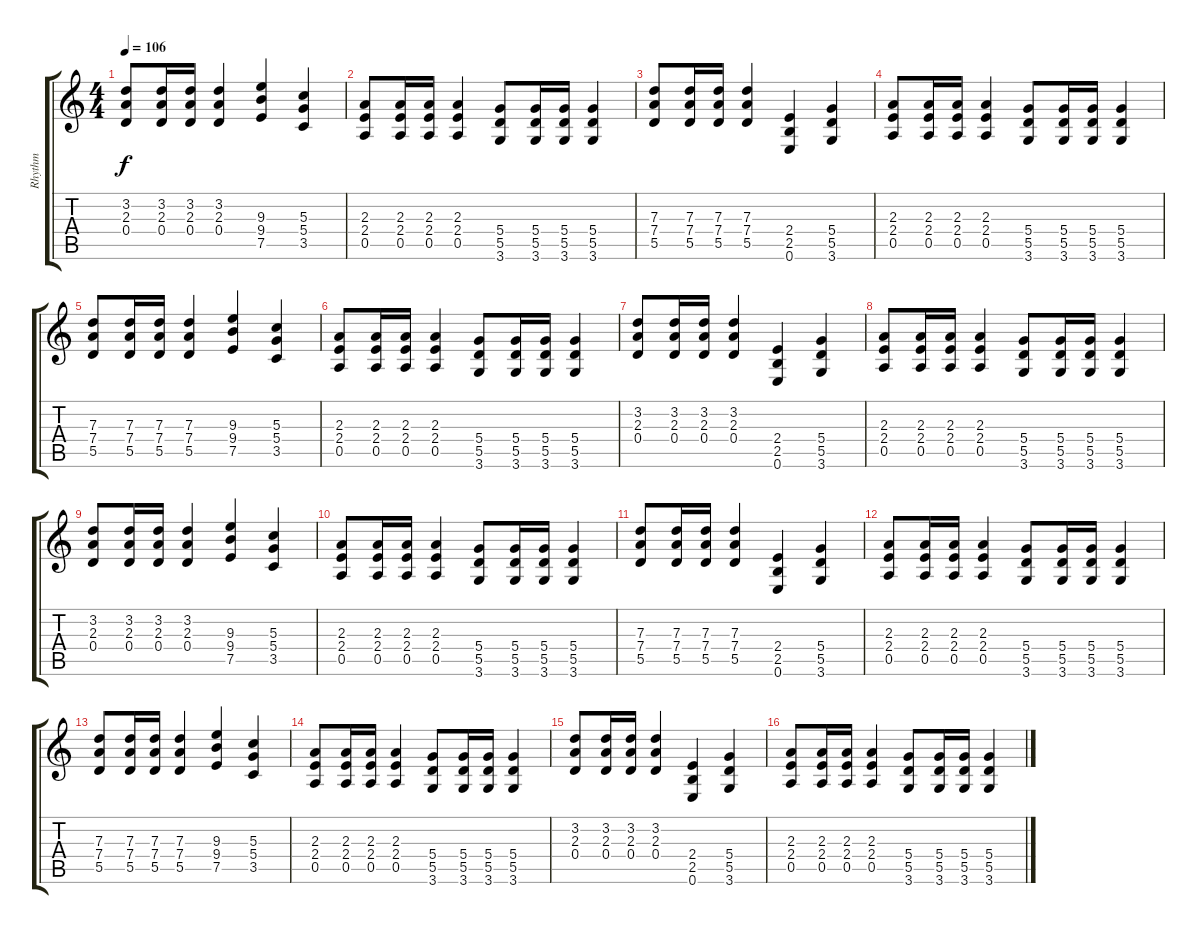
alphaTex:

\track ("Rhythm" "Rhythm") {instrument overdrivenguitar}
\staff {score tabs}
\tuning (E4 B3 G3 D3 A2 E2) {hide}
\ts (4 4)
\tempo 106
\clef g2
\ks c
(3.2 2.3 0.4).8{dy f} (3.2 2.3 0.4).16 (3.2 2.3 0.4).16 (3.2 2.3 0.4).4 (9.3 9.4 7.5).4 (5.3 5.4 3.5).4 |
(2.3 2.4 0.5).8 (2.3 2.4 0.5).16 (2.3 2.4 0.5).16 (2.3 2.4 0.5).4 (5.4 5.5 3.6).8 (5.4 5.5 3.6).16 (5.4 5.5 3.6).16 (5.4 5.5 3.6).4 |
(7.3 7.4 5.5).8 (7.3 7.4 5.5).16 (7.3 7.4 5.5).16 (7.3 7.4 5.5).4 (2.4 2.5 0.6).4 (5.4 5.5 3.6).4 |
(2.3 2.4 0.5).8 (2.3 2.4 0.5).16 (2.3 2.4 0.5).16 (2.3 2.4 0.5).4 (5.4 5.5 3.6).8 (5.4 5.5 3.6).16 (5.4 5.5 3.6).16 (5.4 5.5 3.6).4 |
(7.3 7.4 5.5).8 (7.3 7.4 5.5).16 (7.3 7.4 5.5).16 (7.3 7.4 5.5).4 (9.3 9.4 7.5).4 (5.3 5.4 3.5).4 |
(2.3 2.4 0.5).8 (2.3 2.4 0.5).16 (2.3 2.4 0.5).16 (2.3 2.4 0.5).4 (5.4 5.5 3.6).8 (5.4 5.5 3.6).16 (5.4 5.5 3.6).16 (5.4 5.5 3.6).4 |
(3.2 2.3 0.4).8 (3.2 2.3 0.4).16 (3.2 2.3 0.4).16 (3.2 2.3 0.4).4 (2.4 2.5 0.6).4 (5.4 5.5 3.6).4 |
(2.3 2.4 0.5).8 (2.3 2.4 0.5).16 (2.3 2.4 0.5).16 (2.3 2.4 0.5).4 (5.4 5.5 3.6).8 (5.4 5.5 3.6).16 (5.4 5.5 3.6).16 (5.4 5.5 3.6).4 |
(3.2 2.3 0.4).8 (3.2 2.3 0.4).16 (3.2 2.3 0.4).16 (3.2 2.3 0.4).4 (9.3 9.4 7.5).4 (5.3 5.4 3.5).4 |
(2.3 2.4 0.5).8 (2.3 2.4 0.5).16 (2.3 2.4 0.5).16 (2.3 2.4 0.5).4 (5.4 5.5 3.6).8 (5.4 5.5 3.6).16 (5.4 5.5 3.6).16 (5.4 5.5 3.6).4 |
(7.3 7.4 5.5).8 (7.3 7.4 5.5).16 (7.3 7.4 5.5).16 (7.3 7.4 5.5).4 (2.4 2.5 0.6).4 (5.4 5.5 3.6).4 |
(2.3 2.4 0.5).8 (2.3 2.4 0.5).16 (2.3 2.4 0.5).16 (2.3 2.4 0.5).4 (5.4 5.5 3.6).8 (5.4 5.5 3.6).16 (5.4 5.5 3.6).16 (5.4 5.5 3.6).4 |
(7.3 7.4 5.5).8 (7.3 7.4 5.5).16 (7.3 7.4 5.5).16 (7.3 7.4 5.5).4 (9.3 9.4 7.5).4 (5.3 5.4 3.5).4 |
(2.3 2.4 0.5).8 (2.3 2.4 0.5).16 (2.3 2.4 0.5).16 (2.3 2.4 0.5).4 (5.4 5.5 3.6).8 (5.4 5.5 3.6).16 (5.4 5.5 3.6).16 (5.4 5.5 3.6).4 |
(3.2 2.3 0.4).8 (3.2 2.3 0.4).16 (3.2 2.3 0.4).16 (3.2 2.3 0.4).4 (2.4 2.5 0.6).4 (5.4 5.5 3.6).4 |
(2.3 2.4 0.5).8 (2.3 2.4 0.5).16 (2.3 2.4 0.5).16 (2.3 2.4 0.5).4 (5.4 5.5 3.6).8 (5.4 5.5 3.6).16 (5.4 5.5 3.6).16 (5.4 5.5 3.6).4
